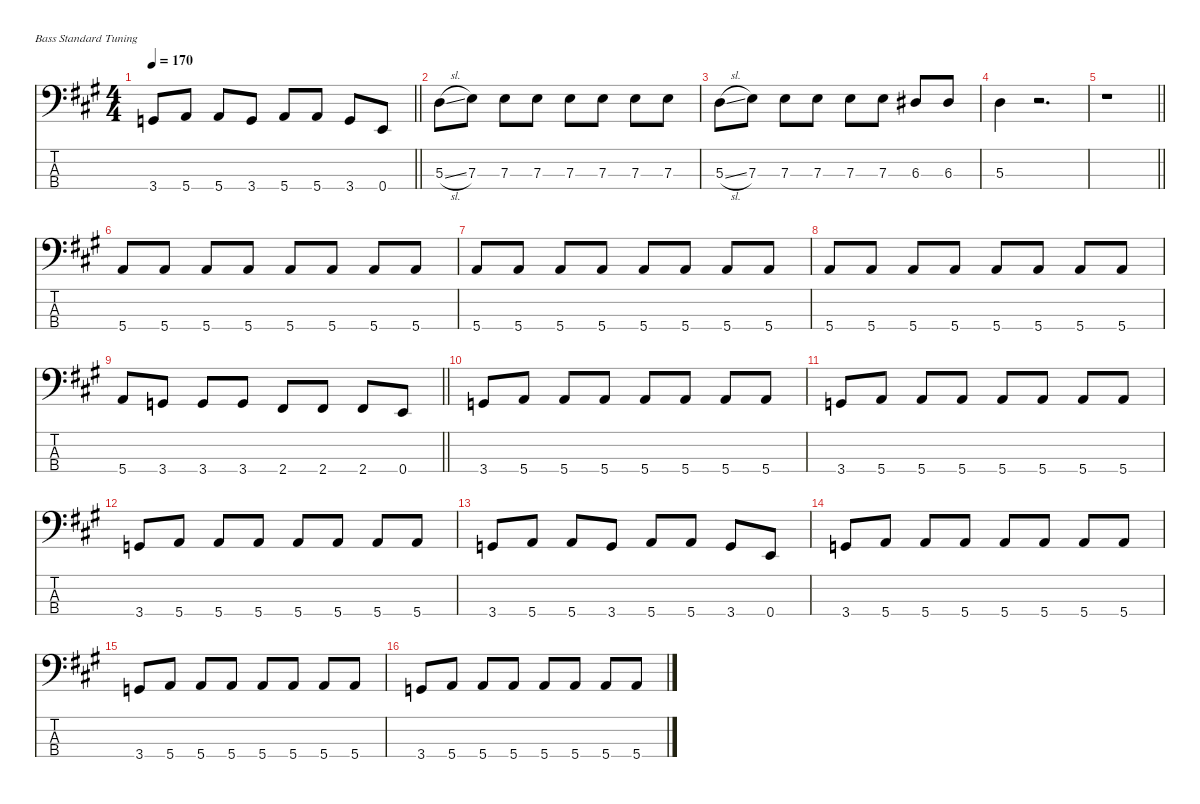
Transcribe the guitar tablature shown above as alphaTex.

\defaultSystemsLayout 4
\hideDynamics
\bracketExtendMode nobrackets
\singleTrackTrackNamePolicy hidden
\multiTrackTrackNamePolicy hidden
\firstSystemTrackNameMode fullname
\firstSystemTrackNameOrientation horizontal
\otherSystemsTrackNameOrientation horizontal
\track ("Bass" "el.bs.") {defaultSystemsLayout 8 instrument electricbasspick}
\staff {score tabs}
\tuning (G2 D2 A1 E1)
\ts (4 4)
\tempo 170
\clef f4
\barLineRight lightlight
\ks a
3.4{acc forcenatural}.8{dy f beam Up} 5.4{acc forcenatural}.8{beam Up} 5.4{acc forcenatural}.8{beam Up} 3.4{acc forcenatural}.8{beam Up} 5.4{acc forcenatural}.8{beam Up} 5.4{acc forcenatural}.8{beam Up} 3.4{acc forcenatural}.8{beam Up} 0.4{acc forcenatural}.8{beam Up} |
5.3{sl acc forcenatural}.8{beam Down} 7.3{acc forcenatural}.8{beam Down} 7.3{acc forcenatural}.8{beam Down} 7.3{acc forcenatural}.8{beam Down} 7.3{acc forcenatural}.8{beam Down} 7.3{acc forcenatural}.8{beam Down} 7.3{acc forcenatural}.8{beam Down} 7.3{acc forcenatural}.8{beam Down} |
5.3{sl acc forcenatural}.8{beam Down} 7.3{acc forcenatural}.8{beam Down} 7.3{acc forcenatural}.8{beam Down} 7.3{acc forcenatural}.8{beam Down} 7.3{acc forcenatural}.8{beam Down} 7.3{acc forcenatural}.8{beam Down} 6.3{acc #}.8{beam Up} 6.3{acc #}.8{beam Up} |
5.3{acc forcenatural}.4{beam Down} r.2{d beam Down} |
\barLineRight lightlight
r.1{beam Down} |
5.4{acc forcenatural}.8{beam Up} 5.4{acc forcenatural}.8{beam Up} 5.4{acc forcenatural}.8{beam Up} 5.4{acc forcenatural}.8{beam Up} 5.4{acc forcenatural}.8{beam Up} 5.4{acc forcenatural}.8{beam Up} 5.4{acc forcenatural}.8{beam Up} 5.4{acc forcenatural}.8{beam Up} |
5.4{acc forcenatural}.8{beam Up} 5.4{acc forcenatural}.8{beam Up} 5.4{acc forcenatural}.8{beam Up} 5.4{acc forcenatural}.8{beam Up} 5.4{acc forcenatural}.8{beam Up} 5.4{acc forcenatural}.8{beam Up} 5.4{acc forcenatural}.8{beam Up} 5.4{acc forcenatural}.8{beam Up} |
5.4{acc forcenatural}.8{beam Up} 5.4{acc forcenatural}.8{beam Up} 5.4{acc forcenatural}.8{beam Up} 5.4{acc forcenatural}.8{beam Up} 5.4{acc forcenatural}.8{beam Up} 5.4{acc forcenatural}.8{beam Up} 5.4{acc forcenatural}.8{beam Up} 5.4{acc forcenatural}.8{beam Up} |
\barLineRight lightlight
5.4{acc forcenatural}.8{beam Up} 3.4{acc forcenatural}.8{beam Up} 3.4{acc forcenatural}.8{beam Up} 3.4{acc forcenatural}.8{beam Up} 2.4{acc #}.8{beam Up} 2.4{acc #}.8{beam Up} 2.4{acc #}.8{beam Up} 0.4{acc forcenatural}.8{beam Up} |
3.4{acc forcenatural}.8{beam Up} 5.4{acc forcenatural}.8{beam Up} 5.4{acc forcenatural}.8{beam Up} 5.4{acc forcenatural}.8{beam Up} 5.4{acc forcenatural}.8{beam Up} 5.4{acc forcenatural}.8{beam Up} 5.4{acc forcenatural}.8{beam Up} 5.4{acc forcenatural}.8{beam Up} |
3.4{acc forcenatural}.8{beam Up} 5.4{acc forcenatural}.8{beam Up} 5.4{acc forcenatural}.8{beam Up} 5.4{acc forcenatural}.8{beam Up} 5.4{acc forcenatural}.8{beam Up} 5.4{acc forcenatural}.8{beam Up} 5.4{acc forcenatural}.8{beam Up} 5.4{acc forcenatural}.8{beam Up} |
3.4{acc forcenatural}.8{beam Up} 5.4{acc forcenatural}.8{beam Up} 5.4{acc forcenatural}.8{beam Up} 5.4{acc forcenatural}.8{beam Up} 5.4{acc forcenatural}.8{beam Up} 5.4{acc forcenatural}.8{beam Up} 5.4{acc forcenatural}.8{beam Up} 5.4{acc forcenatural}.8{beam Up} |
3.4{acc forcenatural}.8{beam Up} 5.4{acc forcenatural}.8{beam Up} 5.4{acc forcenatural}.8{beam Up} 3.4{acc forcenatural}.8{beam Up} 5.4{acc forcenatural}.8{beam Up} 5.4{acc forcenatural}.8{beam Up} 3.4{acc forcenatural}.8{beam Up} 0.4{acc forcenatural}.8{beam Up} |
3.4{acc forcenatural}.8{beam Up} 5.4{acc forcenatural}.8{beam Up} 5.4{acc forcenatural}.8{beam Up} 5.4{acc forcenatural}.8{beam Up} 5.4{acc forcenatural}.8{beam Up} 5.4{acc forcenatural}.8{beam Up} 5.4{acc forcenatural}.8{beam Up} 5.4{acc forcenatural}.8{beam Up} |
3.4{acc forcenatural}.8{beam Up} 5.4{acc forcenatural}.8{beam Up} 5.4{acc forcenatural}.8{beam Up} 5.4{acc forcenatural}.8{beam Up} 5.4{acc forcenatural}.8{beam Up} 5.4{acc forcenatural}.8{beam Up} 5.4{acc forcenatural}.8{beam Up} 5.4{acc forcenatural}.8{beam Up} |
3.4{acc forcenatural}.8{beam Up} 5.4{acc forcenatural}.8{beam Up} 5.4{acc forcenatural}.8{beam Up} 5.4{acc forcenatural}.8{beam Up} 5.4{acc forcenatural}.8{beam Up} 5.4{acc forcenatural}.8{beam Up} 5.4{acc forcenatural}.8{beam Up} 5.4{acc forcenatural}.8{beam Up}
